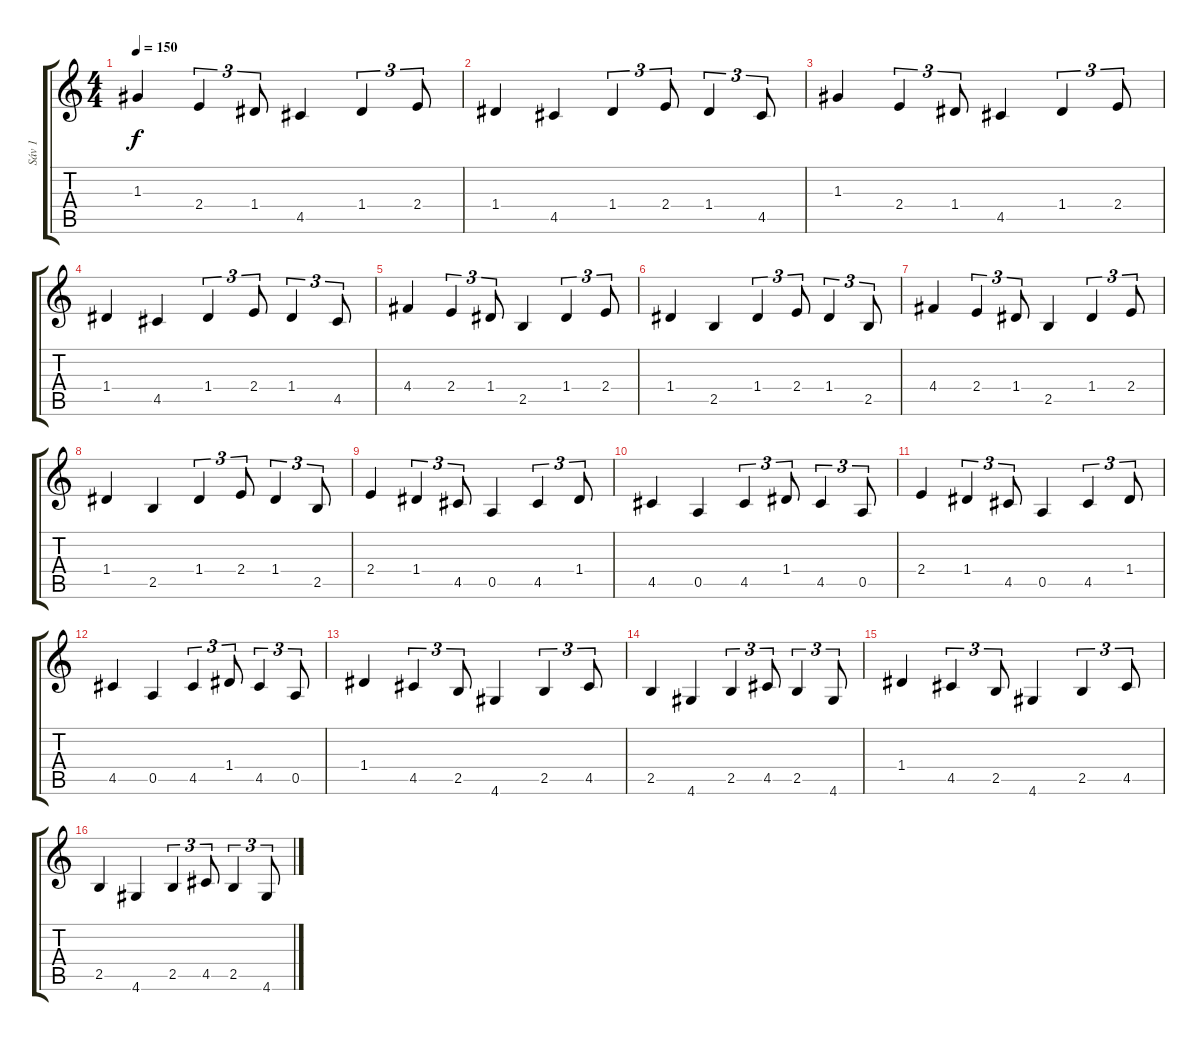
\track ("Sáv 1" "Sáv 1") {instrument distortionguitar}
\staff {score tabs}
\tuning (E4 B3 G3 D3 A2 E2) {hide}
\ts (4 4)
\tempo 150
\clef g2
\ks c
1.3.4{dy f} 2.4.4{tu (3 2)} 1.4.8{tu (3 2)} 4.5.4 1.4.4{tu (3 2)} 2.4.8{tu (3 2)} |
1.4.4 4.5.4 1.4.4{tu (3 2)} 2.4.8{tu (3 2)} 1.4.4{tu (3 2)} 4.5.8{tu (3 2)} |
1.3.4 2.4.4{tu (3 2)} 1.4.8{tu (3 2)} 4.5.4 1.4.4{tu (3 2)} 2.4.8{tu (3 2)} |
1.4.4 4.5.4 1.4.4{tu (3 2)} 2.4.8{tu (3 2)} 1.4.4{tu (3 2)} 4.5.8{tu (3 2)} |
4.4.4 2.4.4{tu (3 2)} 1.4.8{tu (3 2)} 2.5.4 1.4.4{tu (3 2)} 2.4.8{tu (3 2)} |
1.4.4 2.5.4 1.4.4{tu (3 2)} 2.4.8{tu (3 2)} 1.4.4{tu (3 2)} 2.5.8{tu (3 2)} |
4.4.4 2.4.4{tu (3 2)} 1.4.8{tu (3 2)} 2.5.4 1.4.4{tu (3 2)} 2.4.8{tu (3 2)} |
1.4.4 2.5.4 1.4.4{tu (3 2)} 2.4.8{tu (3 2)} 1.4.4{tu (3 2)} 2.5.8{tu (3 2)} |
2.4.4 1.4.4{tu (3 2)} 4.5.8{tu (3 2)} 0.5.4 4.5.4{tu (3 2)} 1.4.8{tu (3 2)} |
4.5.4 0.5.4 4.5.4{tu (3 2)} 1.4.8{tu (3 2)} 4.5.4{tu (3 2)} 0.5.8{tu (3 2)} |
2.4.4 1.4.4{tu (3 2)} 4.5.8{tu (3 2)} 0.5.4 4.5.4{tu (3 2)} 1.4.8{tu (3 2)} |
4.5.4 0.5.4 4.5.4{tu (3 2)} 1.4.8{tu (3 2)} 4.5.4{tu (3 2)} 0.5.8{tu (3 2)} |
1.4.4 4.5.4{tu (3 2)} 2.5.8{tu (3 2)} 4.6.4 2.5.4{tu (3 2)} 4.5.8{tu (3 2)} |
2.5.4 4.6.4 2.5.4{tu (3 2)} 4.5.8{tu (3 2)} 2.5.4{tu (3 2)} 4.6.8{tu (3 2)} |
1.4.4 4.5.4{tu (3 2)} 2.5.8{tu (3 2)} 4.6.4 2.5.4{tu (3 2)} 4.5.8{tu (3 2)} |
2.5.4 4.6.4 2.5.4{tu (3 2)} 4.5.8{tu (3 2)} 2.5.4{tu (3 2)} 4.6.8{tu (3 2)}
